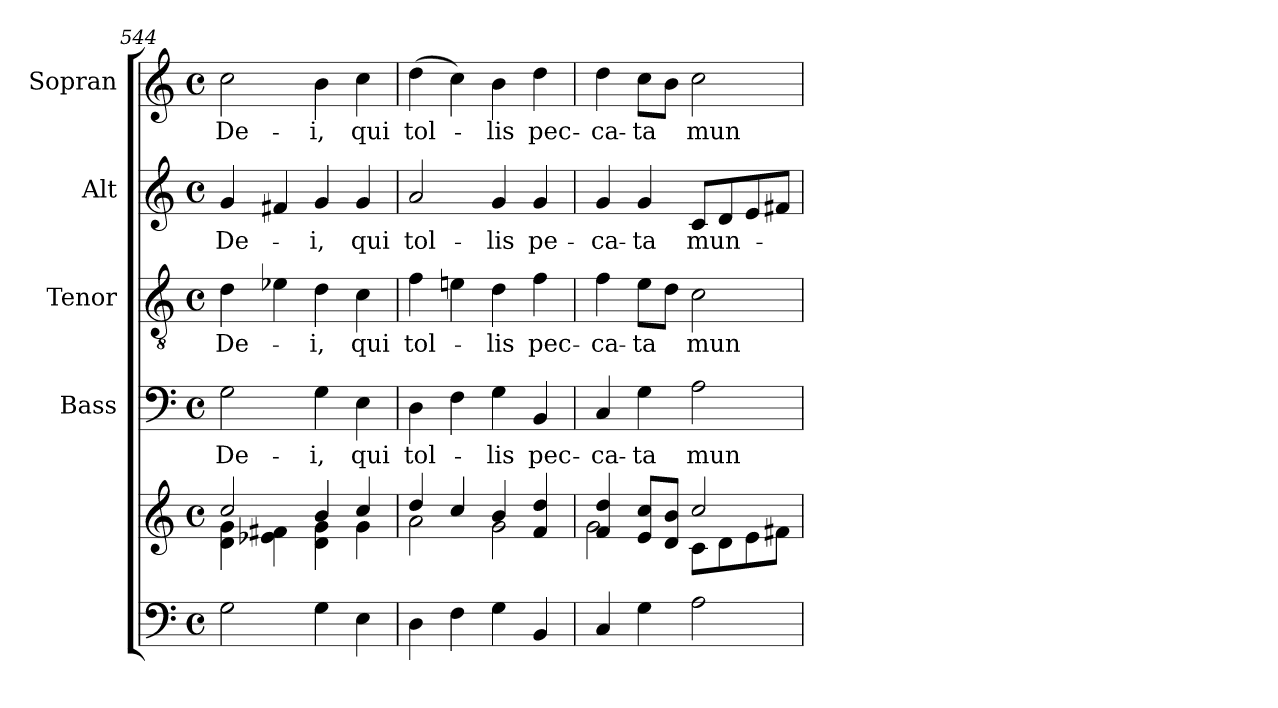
**kern	**kern	**kern	**text	**kern	**text	**kern	**text	**kern	**text
*part5	*part5	*part4	*part4	*part3	*part3	*part2	*part2	*part1	*part1
*staff6	*staff5	*staff4	*staff4	*staff3	*staff3	*staff2	*staff2	*staff1	*staff1
*	*	*I"Bass	*	*I"Tenor	*	*I"Alt	*	*I"Sopran	*
*	*	*I'B.	*	*I'T.	*	*I'A.	*	*I'S.	*
*clefF4	*clefG2	*clefF4	*	*clefGv2	*	*clefG2	*	*clefG2	*
*k[]	*k[]	*k[]	*	*k[]	*	*k[]	*	*k[]	*
*C:	*C:	*C:	*	*C:	*	*C:	*	*C:	*
*M4/4	*M4/4	*M4/4	*	*M4/4	*	*M4/4	*	*M4/4	*
*met(c)	*met(c)	*met(c)	*	*met(c)	*	*met(c)	*	*met(c)	*
=544	=544	=544	=544	=544	=544	=544	=544	=544	=544
*	*^	*	*	*	*	*	*	*	*
!	!	!	!	!LO:LY:b	!	!LO:LY:b	!	!LO:LY:b	!	!LO:LY:b
2G\	2cc/	4d\ 4g\	2G\	De-	4d\	De-	4g/	De-	2cc\	De-
.	.	4e-X\ 4f#X\	.	.	4e-X\	.	4f#X/	.	.	.
!	!	!	!	!LO:LY:b	!	!LO:LY:b	!	!LO:LY:b	!	!LO:LY:b
4G\	4b/	4d\ 4g\	4G\	-i,	4d\	-i,	4g/	-i,	4b\	-i,
!	!	!	!	!LO:LY:b	!	!LO:LY:b	!	!LO:LY:b	!	!LO:LY:b
4E\	4cc/	4g\	4E\	qui	4c\	qui	4g/	qui	4cc\	qui
=545	=545	=545	=545	=545	=545	=545	=545	=545	=545	=545
!	!	!	!	!LO:LY:b	!	!LO:LY:b	!	!LO:LY:b	!	!LO:LY:b
4D\	4dd/	2a\	4D\	tol-	4f\	tol-	2a/	tol-	(>4dd\	tol-
4F\	4cc/	.	4F\	.	4en\	.	.	.	4cc\)	.
!	!	!	!	!LO:LY:b	!	!LO:LY:b	!	!LO:LY:b	!	!LO:LY:b
4G\	4b/	2g\	4G\	-lis	4d\	-lis	4g/	-lis	4b\	-lis
!	!	!	!	!LO:LY:b	!	!LO:LY:b	!	!LO:LY:b	!	!LO:LY:b
4BB/	4f/ 4dd/	.	4BB/	pec-	4f\	pec-	4g/	pe-	4dd\	pec-
=546	=546	=546	=546	=546	=546	=546	=546	=546	=546	=546
!	!	!	!	!LO:LY:b	!	!LO:LY:b	!	!LO:LY:b	!	!LO:LY:b
4C/	4f/ 4dd/	2g\	4C/	-ca-	4f\	-ca-	4g/	-ca-	4dd\	-ca-
!	!	!	!	!LO:LY:b	!	!LO:LY:b	!	!LO:LY:b	!	!LO:LY:b
4G\	8e/ 8cc/L	.	4G\	-ta	8e\L	-ta	4g/	-ta	8cc\L	-ta
.	8d/ 8b/J	.	.	.	8d\J	.	.	.	8b\J	.
!	!	!	!	!LO:LY:b	!	!LO:LY:b	!	!LO:LY:b	!	!LO:LY:b
2A\	2cc/	8c\L	2A\	mun-	2c\	mun-	8c/L	mun-	2cc\	mun-
.	.	8d\	.	.	.	.	8d/	.	.	.
.	.	8e\	.	.	.	.	8e/	.	.	.
.	.	8f#X\J	.	.	.	.	8f#X/J	.	.	.
*	*v	*v	*	*	*	*	*	*	*	*
=	=	=	=	=	=	=	=	=	=
*-	*-	*-	*-	*-	*-	*-	*-	*-	*-
